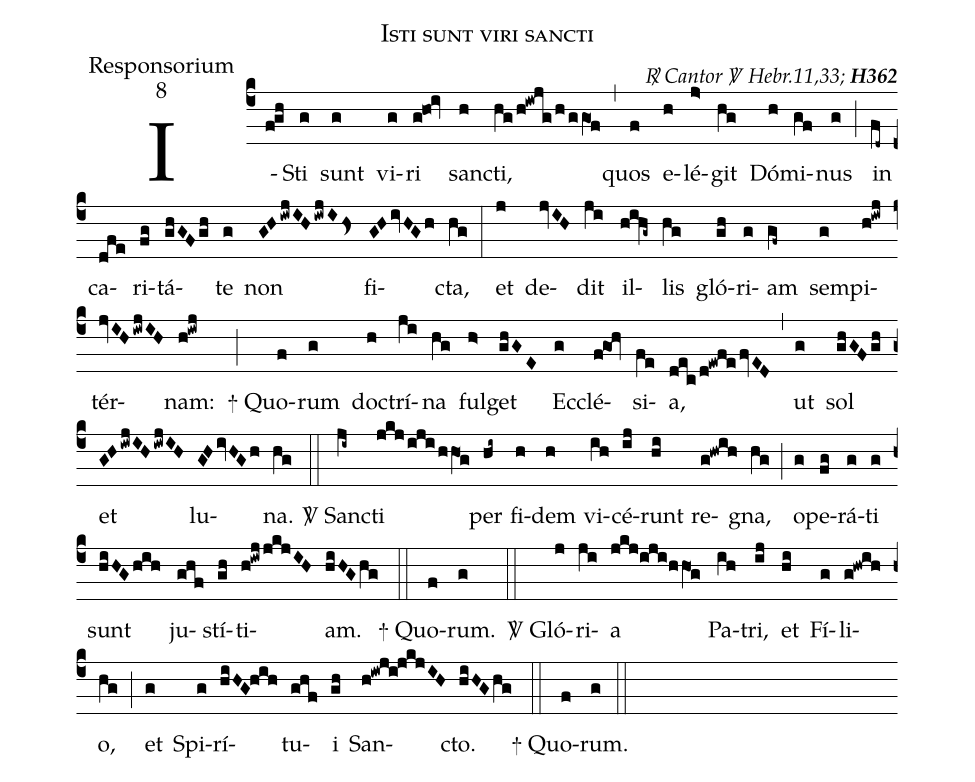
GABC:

name:Isti sunt viri sancti;
office-part:Responsorium;
mode:8;
commentary:{\itshape\mdseries \Rbar\ Cantor  \Vbar\ Hebr.11,33;\/} {\bfseries H362};
%%
(c4)  I(fgh)Sti(g) sunt(g) vi(g)ri(g!ho0!iv) sanc(h)ti,(hg/h!iwjg/h/ggO1f) (,)
quos(f) e(h)lé(j>)git(hg) Dó(h)mi(gf)nus(g) (;)
in(fd~) ca(dfe)ri(fg)tá(ghGFgh)te(g) non(GHiwjIHiwjIHs<) fi(GHivHGh)cta,(hg) (:)
et(j) de(jvIH)dit(ji) il(h!i!hg~)lis(hg) gló(gh)ri(g)am(gf~) sem(g)pi(h!iwj)tér(jvIHiwjIH)nam:(h!iwj) (;)
<sp>+</sp> Quo(f)rum(g) doc(h)trí(ji)na(hg) ful(h>)get(ghGE) Ec(g)clé(f!go1!hv)si(fe)a,(dec/d!ewfefvED) (,)
ut(g) sol(ghGFgh) et(GHiwjIHiwjIH) lu(GHivHGh)na.(hg) (::)
<sp>V/</sp> Sanc(ji~)ti(jkj/iji/hhO1g) per(hi~) fi(h)dem(h) vi(ih)cé(ij)runt(hi) re(g!hwih)gna,(hg) (;)
o(g)pe(fg)rá(g)ti(g) sunt(hiHGhih) ju(ghf)stí(gh)ti(h!iwj/jkjIH)am.(hiHGhg) (::)
<sp>+</sp> Quo(f)rum.(g) (::)
<sp>V/</sp> Gló(j)ri(ji)a(jkj/0iji/0hhO1g) Pa(ih)tri,(ij) et(hi) Fí(g)li(g@hwih)o,(hg) (;)
et(g) Spi(g)rí(hiHG@hih)tu(ghf)i(gh) San(h@iwji@jkjIH)cto.(hiHG/hg) (::)
<sp>+</sp> Quo(f)rum.(g) (::)
